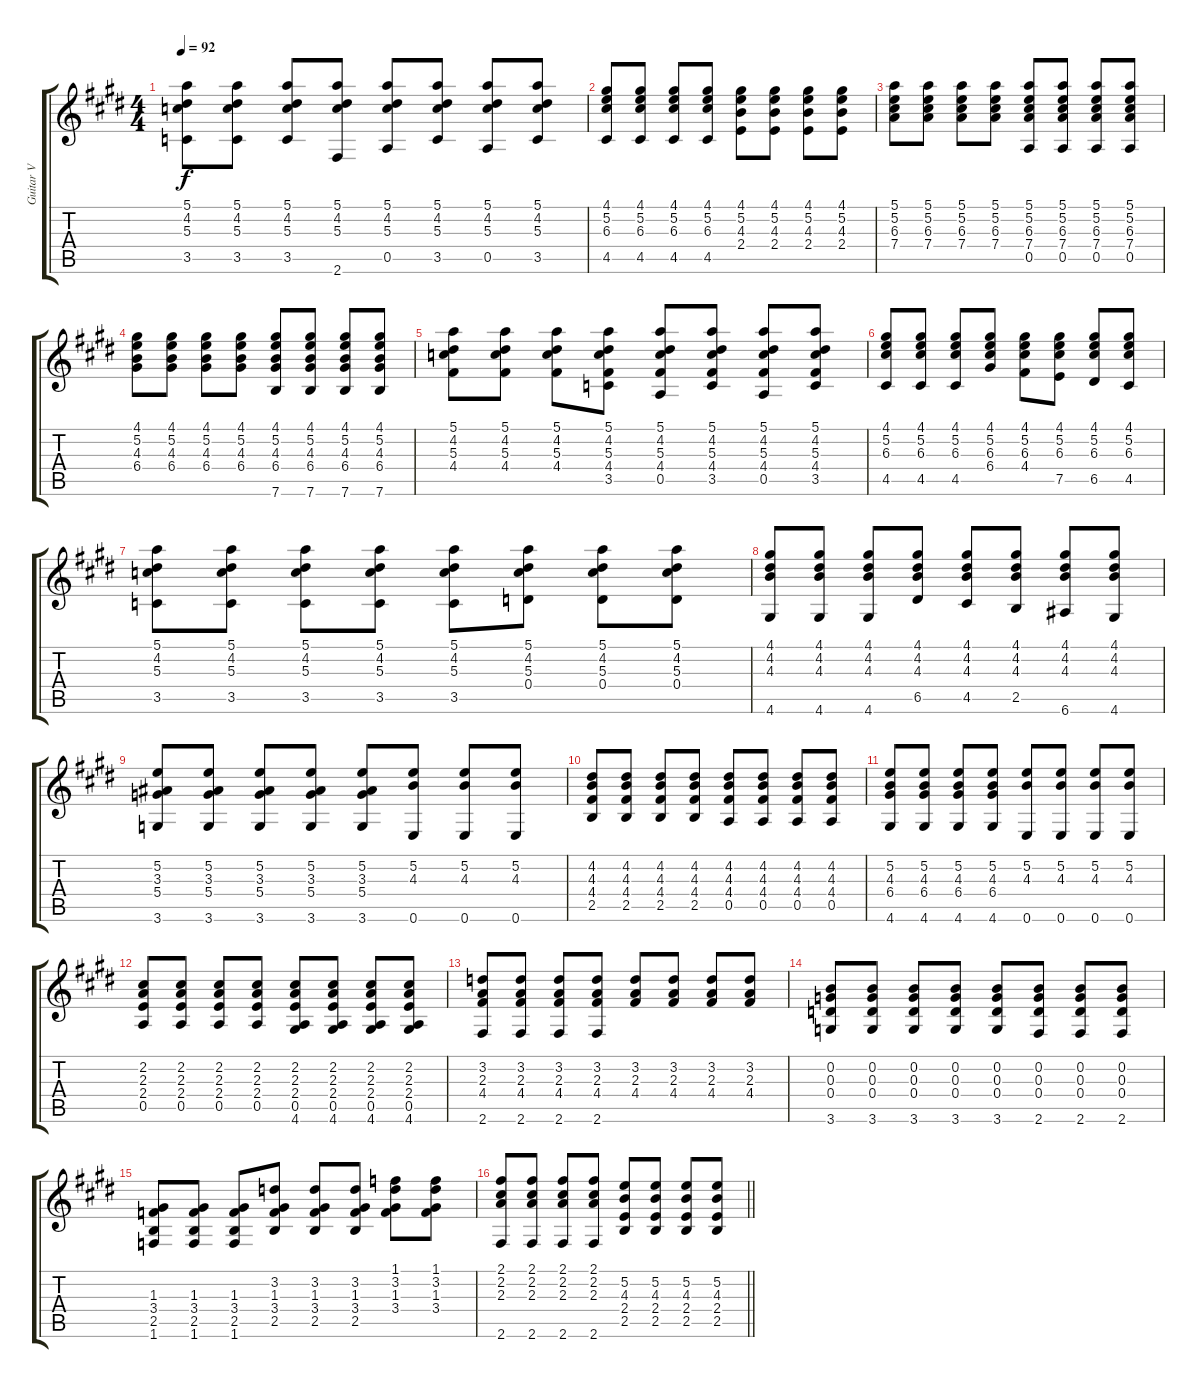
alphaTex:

\track ("Guitar V" "Guitar V") {instrument acousticguitarsteel}
\staff {score tabs}
\tuning (E4 B3 G3 D3 A2 E2) {hide}
\ts (4 4)
\tempo 92
\clef g2
\ks e
(5.1 4.2 5.3 3.5).8{dy f} (5.1 4.2 5.3 3.5).8 (5.1 4.2 5.3 3.5).8 (5.1 4.2 5.3 2.6).8 (5.1 4.2 5.3 0.5).8 (5.1 4.2 5.3 3.5).8 (5.1 4.2 5.3 0.5).8 (5.1 4.2 5.3 3.5).8 |
(4.1 5.2 6.3 4.5).8 (4.1 5.2 6.3 4.5).8 (4.1 5.2 6.3 4.5).8 (4.1 5.2 6.3 4.5).8 (4.1 5.2 4.3 2.4).8 (4.1 5.2 4.3 2.4).8 (4.1 5.2 4.3 2.4).8 (4.1 5.2 4.3 2.4).8 |
(5.1 5.2 6.3 7.4).8 (5.1 5.2 6.3 7.4).8 (5.1 5.2 6.3 7.4).8 (5.1 5.2 6.3 7.4).8 (5.1 5.2 6.3 7.4 0.5).8 (5.1 5.2 6.3 7.4 0.5).8 (5.1 5.2 6.3 7.4 0.5).8 (5.1 5.2 6.3 7.4 0.5).8 |
(4.1 5.2 4.3 6.4).8 (4.1 5.2 4.3 6.4).8 (4.1 5.2 4.3 6.4).8 (4.1 5.2 4.3 6.4).8 (4.1 5.2 4.3 6.4 7.6).8 (4.1 5.2 4.3 6.4 7.6).8 (4.1 5.2 4.3 6.4 7.6).8 (4.1 5.2 4.3 6.4 7.6).8 |
(5.1 4.2 5.3 4.4).8 (5.1 4.2 5.3 4.4).8 (5.1 4.2 5.3 4.4).8 (5.1 4.2 5.3 4.4 3.5).8 (5.1 4.2 5.3 4.4 0.5).8 (5.1 4.2 5.3 4.4 3.5).8 (5.1 4.2 5.3 4.4 0.5).8 (5.1 4.2 5.3 4.4 3.5).8 |
(4.1 5.2 6.3 4.5).8 (4.1 5.2 6.3 4.5).8 (4.1 5.2 6.3 4.5).8 (4.1 5.2 6.3 6.4).8 (4.1 5.2 6.3 4.4).8 (4.1 5.2 6.3 7.5).8 (4.1 5.2 6.3 6.5).8 (4.1 5.2 6.3 4.5).8 |
(5.1 4.2 5.3 3.5).8 (5.1 4.2 5.3 3.5).8 (5.1 4.2 5.3 3.5).8 (5.1 4.2 5.3 3.5).8 (5.1 4.2 5.3 3.5).8 (5.1 4.2 5.3 0.4).8 (5.1 4.2 5.3 0.4).8 (5.1 4.2 5.3 0.4).8 |
(4.1 4.2 4.3 4.6).8 (4.1 4.2 4.3 4.6).8 (4.1 4.2 4.3 4.6).8 (4.1 4.2 4.3 6.5).8 (4.1 4.2 4.3 4.5).8 (4.1 4.2 4.3 2.5).8 (4.1 4.2 4.3 6.6).8 (4.1 4.2 4.3 4.6).8 |
(5.2 3.3 5.4 3.6).8 (5.2 3.3 5.4 3.6).8 (5.2 3.3 5.4 3.6).8 (5.2 3.3 5.4 3.6).8 (5.2 3.3 5.4 3.6).8 (5.2 4.3 0.6).8 (5.2 4.3 0.6).8 (5.2 4.3 0.6).8 |
(4.2 4.3 4.4 2.5).8 (4.2 4.3 4.4 2.5).8 (4.2 4.3 4.4 2.5).8 (4.2 4.3 4.4 2.5).8 (4.2 4.3 4.4 0.5).8 (4.2 4.3 4.4 0.5).8 (4.2 4.3 4.4 0.5).8 (4.2 4.3 4.4 0.5).8 |
(5.2 4.3 6.4 4.6).8 (5.2 4.3 6.4 4.6).8 (5.2 4.3 6.4 4.6).8 (5.2 4.3 6.4 4.6).8 (5.2 4.3 0.6).8 (5.2 4.3 0.6).8 (5.2 4.3 0.6).8 (5.2 4.3 0.6).8 |
(2.2 2.3 2.4 0.5).8 (2.2 2.3 2.4 0.5).8 (2.2 2.3 2.4 0.5).8 (2.2 2.3 2.4 0.5).8 (2.2 2.3 2.4 0.5 4.6).8 (2.2 2.3 2.4 0.5 4.6).8 (2.2 2.3 2.4 0.5 4.6).8 (2.2 2.3 2.4 0.5 4.6).8 |
(3.2 2.3 4.4 2.6).8 (3.2 2.3 4.4 2.6).8 (3.2 2.3 4.4 2.6).8 (3.2 2.3 4.4 2.6).8 (3.2 2.3 4.4).8 (3.2 2.3 4.4).8 (3.2 2.3 4.4).8 (3.2 2.3 4.4).8 |
(0.2 0.3 0.4 3.6).8 (0.2 0.3 0.4 3.6).8 (0.2 0.3 0.4 3.6).8 (0.2 0.3 0.4 3.6).8 (0.2 0.3 0.4 3.6).8 (0.2 0.3 0.4 2.6).8 (0.2 0.3 0.4 2.6).8 (0.2 0.3 0.4 2.6).8 |
(1.3 3.4 2.5 1.6).8 (1.3 3.4 2.5 1.6).8 (1.3 3.4 2.5 1.6).8 (3.2 1.3 3.4 2.5).8 (3.2 1.3 3.4 2.5).8 (3.2 1.3 3.4 2.5).8 (1.1 3.2 1.3 3.4).8 (1.1 3.2 1.3 3.4).8 |
\barLineRight lightlight
(2.1 2.2 2.3 2.6).8 (2.1 2.2 2.3 2.6).8 (2.1 2.2 2.3 2.6).8 (2.1 2.2 2.3 2.6).8 (5.2 4.3 2.4 2.5).8 (5.2 4.3 2.4 2.5).8 (5.2 4.3 2.4 2.5).8 (5.2 4.3 2.4 2.5).8
